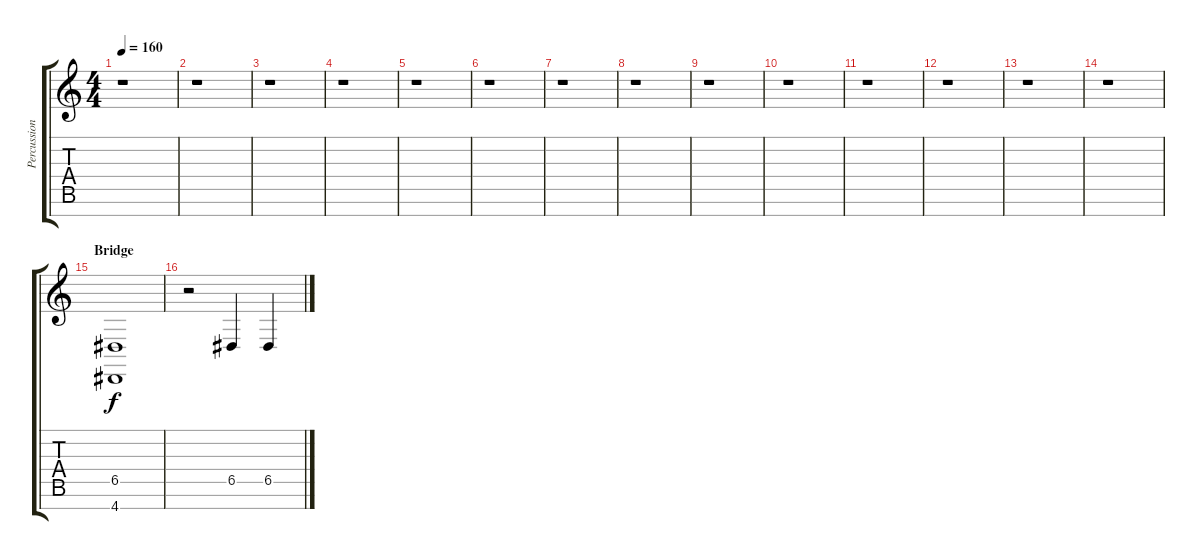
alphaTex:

\track ("Percussion" "Percussion") {instrument taikodrum}
\staff {score tabs}
\tuning (E4 B3 G3 D3 A2 E2 B1) {hide}
\ts (4 4)
\tempo 160
\clef g2
\ks c
r.1{dy f} |
r.1 |
r.1 |
r.1 |
r.1 |
r.1 |
r.1 |
r.1 |
r.1 |
r.1 |
r.1 |
r.1 |
r.1 |
r.1 |
\section ("" "Bridge")
(6.5 4.7).1{instrument taikodrum} |
r.2 6.5.4 6.5.4
